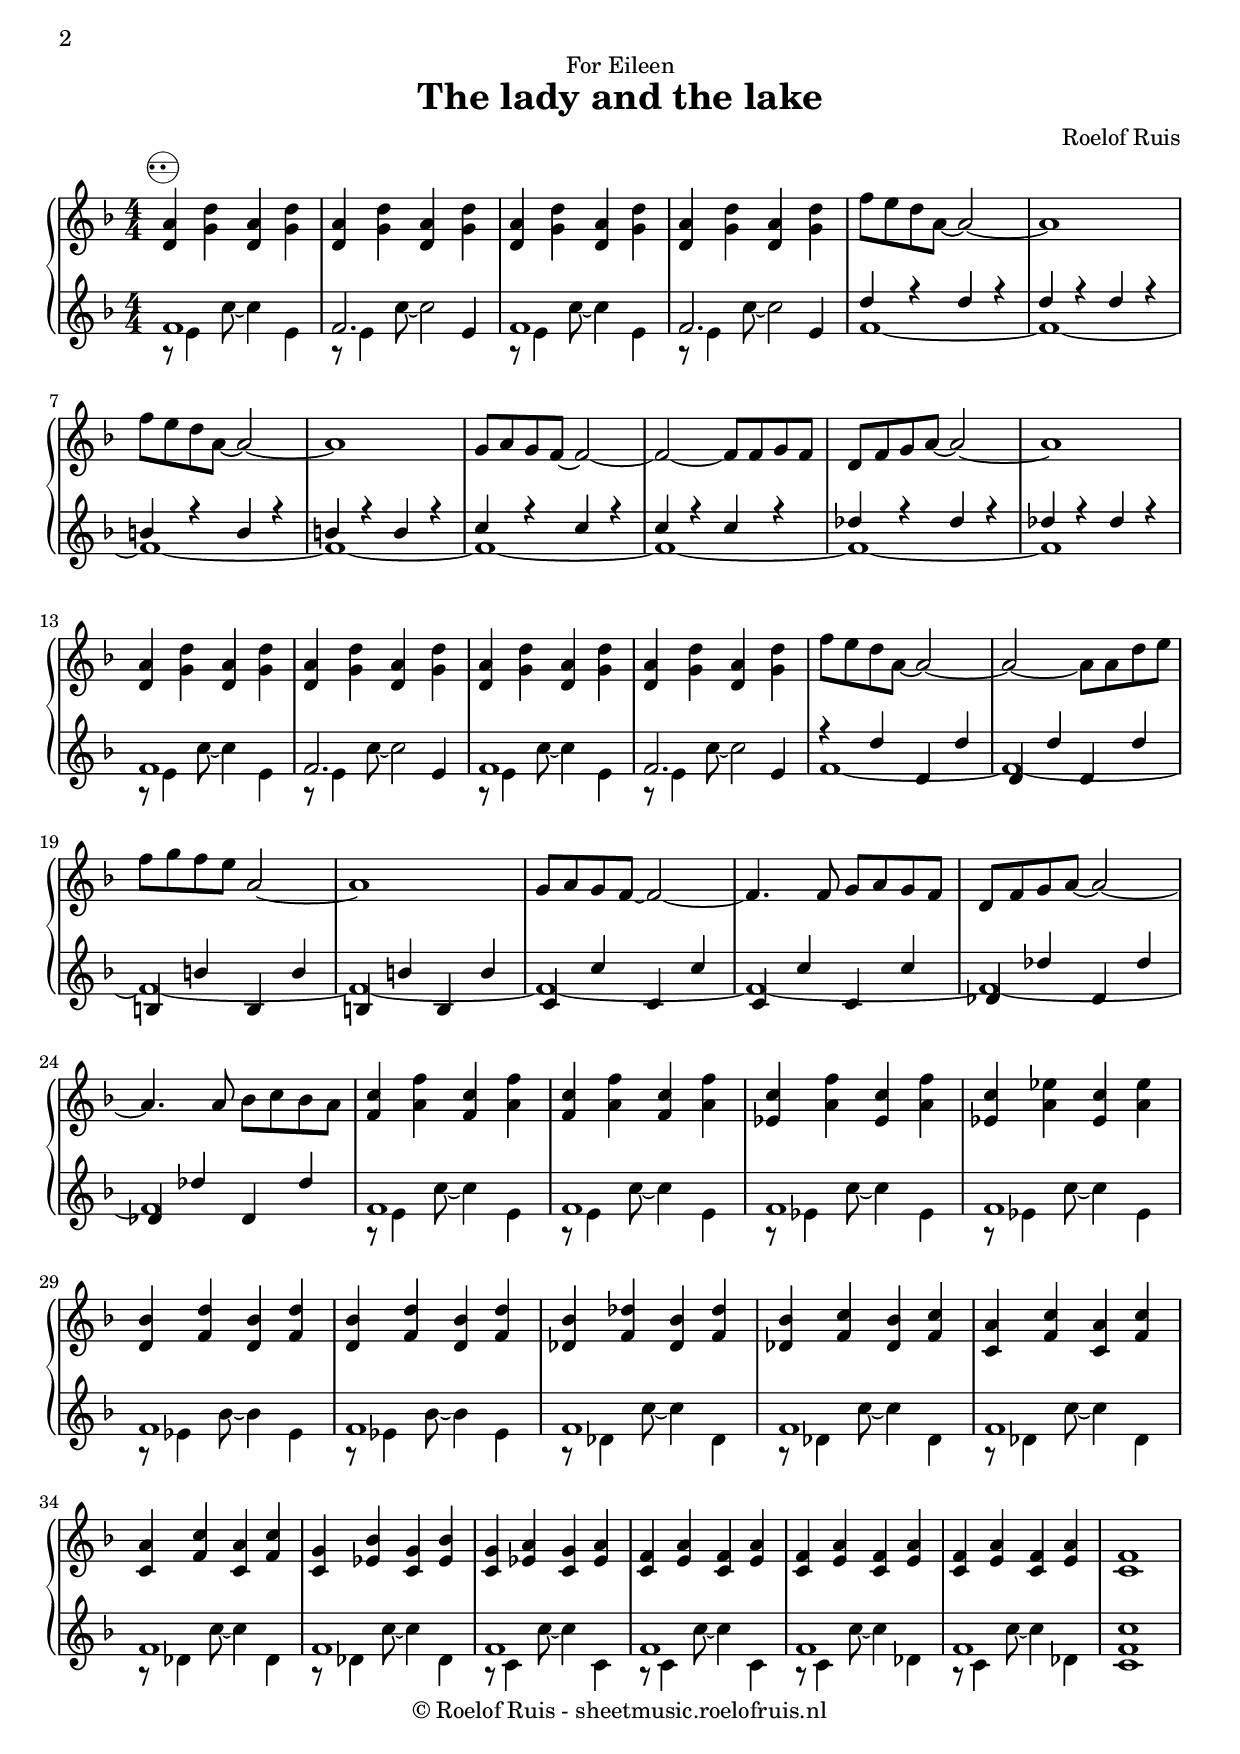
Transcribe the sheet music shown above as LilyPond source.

\version "2.20.0"

\version "2.20.0"

% ---- Bellows ----
out = ^\markup { \musicglyph #"accordion.pull" }
in = ^\markup { \musicglyph #"accordion.push" }

outsub = _\markup { \musicglyph #"accordion.pull" }
insub = _\markup { \musicglyph #"accordion.push" }

% ---- Basses ----
mj = ^\markup { \bold \magnify #0.8 { \roman M } }
mn = ^\markup { \bold \magnify #0.8 { \roman m } }
spt = ^\markup { \bold \magnify #0.8 { \roman 7 } }
vsp = ^\markup { \bold \magnify #0.8 { \roman v7 } }

bbass = _\markup {\box {\bold{BB}}}
sbass = _\markup {\box {\bold{SB}}}

% ---- Registers ----

eightva = \markup {\italic \translate #'(1.8 . 0) \raise #2 \magnify #0.8 {"8va"}}
loco    = \markup {\italic \translate #'(1.8 . 0) \raise #2 \magnify #0.8 {"loco"}}

dot = \markup {
  \musicglyph #"accordion.dot"
}

freebass = \markup {
  \musicglyph #"accordion.freebass"
}

discant = \markup {
  \musicglyph #"accordion.discant"
}

fbregz = ^\markup {
  \whiteout
  \combine
  \freebass
  \raise #0.5 \dot
}

fbrega = ^\markup {
  \whiteout
  \combine
  \freebass
  \raise #1.5 \dot
}

regz = ^\markup {
  \whiteout
  \combine
  \discant
  \raise #0.5 \dot
}

regez = ^\markup {
  \whiteout
  \combine
  \discant
    \combine
    \raise #0.5 \dot
    \eightva
}

rega = ^\markup {
  \whiteout
  \combine
  \discant
  \raise #1.5 \dot
}

regac = ^\markup {
  \whiteout
  \combine
  \discant
  \translate #'(-1 . 0) \raise #1.5 \dot
}

regzdba = ^\markup {
  \whiteout
  \combine
  \discant
  \combine
    \raise #0.5 \dot
    \combine
      \raise #1.5 \dot
      \translate #'(-1 . 0) \raise #1.5 \dot
}

regdbav = ^\markup {
  \whiteout
  \combine
  \discant
  \combine
    \raise #2.5 \dot
    \combine
      \raise #1.5 \dot
      \translate #'(-1 . 0) \raise #1.5 \dot
}

regav = ^\markup {
  \whiteout
  \combine
  \discant
  \combine
    \raise #2.5 \dot
    \raise #1.5 \dot
}

regdbaz = ^\markup {
  \whiteout
  \combine
  \discant
  \combine
    \raise #0.5 \dot
    \combine
      \raise #1.5 \dot
      \translate #'(-1 . 0) \raise #1.5 \dot
}

regdba = ^\markup {
  \whiteout
  \combine
  \discant
  \combine
    \raise #1.5 \dot
    \translate #'(-1 . 0) \raise #1.5 \dot
}

regza = ^\markup {
  \whiteout
  \combine
  \discant
  \combine
    \raise #0.5 \dot
    \raise #1.5 \dot
}

regeza = ^\markup {
  \whiteout
  \combine
  \discant
  \combine
    \raise #0.5 \dot
    \combine
      \raise #1.5 \dot
      \eightva
}

regzv = ^\markup {
  \whiteout
  \combine
  \discant
  \combine
    \raise #0.5 \dot
    \raise #2.5 \dot
}

regzav = ^\markup {
  \whiteout
  \combine
  \discant
  \combine
    \raise #2.5 \dot
    \combine
      \raise #1.5 \dot
      \raise #0.5 \dot
}

regezv = ^\markup {
  \whiteout
  \combine
  \discant
  \combine
    \raise #0.5 \dot
    \combine
      \raise #2.5 \dot
      \eightva
}

regzacv = ^\markup {
  \whiteout
  \combine
  \discant
  \combine
    \raise #2.5 \dot
    \combine
      \translate #'(-1 . 0) \raise #1.5 \dot
      \raise #0.5 \dot
}

regzacvl = ^\markup {
  \whiteout
  \combine
  \discant
  \combine
    \raise #2.5 \dot
    \combine
      \translate #'(-1 . 0) \raise #1.5 \dot
      \combine
        \raise # 0.5 \dot
        \loco
}

regzdbav = ^\markup {
  \whiteout
  \combine
  \discant
  \combine
    \raise #2.5 \dot
    \combine
      \raise #1.5 \dot
      \combine
      \translate #'(-1 . 0) \raise #1.5 \dot
      \raise #0.5 \dot
}









% ---- Other functionality ----

simile = \markup "simile"
subp = _\markup{ \italic sub \dynamic p }


options = {
  \numericTimeSignature
  \time 4/4
  \key f \major
}

staffRight = {
  \options
  \relative c'' { 
    <a d,>4\regdba <d g,> <a d,> <d g,> |
    <a d,>4 <d g,> <a d,> <d g,> |
    <a d,>4 <d g,> <a d,> <d g,> |
    <a d,>4 <d g,> <a d,> <d g,> |
    
    f8 e d a~ a2~ |
    a1 |
    f'8 e d a~ a2~ |
    a1 |
    g8 a g f~ f2~ |
    f2~ f8 f g f |
    d8 f g a~ a2~ |
    a1 |
    
    <a d,>4 <d g,> <a d,> <d g,> |
    <a d,>4 <d g,> <a d,> <d g,> |
    <a d,>4 <d g,> <a d,> <d g,> |
    <a d,>4 <d g,> <a d,> <d g,> |
    
    f8 e d a~ a2~ |
    a2~ a8 a d e |
    f g f e a,2~ |
    a1 |
    g8 a g f~ f2~ |
    f4. f8 g a g f |
    d8 f g a~ a2~ |
    a4. a8 bes c bes a |
    
    <c f,>4 <f a,> <c f,> <f a,> |
    <c f,> <f a,> <c f,> <f a,> |
    <c es,> <f a,> <c es,> <f a,> |
    <c es,> <es a,> <c es,> <es a,> |
    <bes d,> <d f,> <bes d,> <d f,> |
    <bes d,> <d f,> <bes d,> <d f,> |
    <bes des,> <des f,> <bes des,> <des f,> |
    <bes des,> <c f,> <bes des,> <c f,> |
    <a c,> <c f,> <a c,> <c f,> |
    <a c,> <c f,> <a c,> <c f,> |
    <g c,> <bes es,> <g c,> <bes es,> |
    <g c,> <a es> <g c,> <a es> |
    <f c> <a e> <f c> <a e> |
    <f c> <a e> <f c> <a e> |
    <f c> <a e> <f c> <a e> |
    <f c>1 |
    
  }
}

staffLeft = {
  \options
  \relative c' {
    << { f1 } \\ { r8 e4 c'8~ c4 e, } >> |
    << { f2. e4 } \\ { r8 e4 c'8~ c2 } >> |
    << { f,1 } \\ { r8 e4 c'8~ c4 e, } >> |
    << { f2. e4 } \\ { r8 e4 c'8~ c2 } >> |
    
    << 
       { 
         d4 r d r |
         d4 r d r |
         b r b r |
         b r b r |
         c r c r |
         c r c r |
         des r des r |
         des r des r |
       }
       \\
       { f,1~ f~ f~ f~ f~ f~ f~ f }
    >>
    
    << { f1 } \\ { r8 e4 c'8~ c4 e, } >> |
    << { f2. e4 } \\ { r8 e4 c'8~ c2 } >> |
    << { f,1 } \\ { r8 e4 c'8~ c4 e, } >> |
    << { f2. e4 } \\ { r8 e4 c'8~ c2 } >> |
    
    << 
       { 
         r4 d4 d, d' |
         d, d' d, d' |
         b, b' b, b' |
         b, b' b, b' |
         c, c' c, c' |
         c, c' c, c' |
         des, des' des, des' |
         des, des' des, des' |
       }
       \\
       { f,1~ f~ f~ f~ f~ f~ f~ f }
    >>
    
    << { f1 } \\ { r8 e4 c'8~ c4 e, } >> |
    << { f1 } \\ { r8 e4 c'8~ c4 e, } >> |
    << { f1 } \\ { r8 es4 c'8~ c4 es, } >> |
    << { f1 } \\ { r8 es4 c'8~ c4 es, } >> |
    << { f1 } \\ { r8 es4 bes'8~ bes4 es, } >> |
    << { f1 } \\ { r8 es4 bes'8~ bes4 es, } >> |
    << { f1 } \\ { r8 des4 c'8~ c4 des, } >> |
    << { f1 } \\ { r8 des4 c'8~ c4 des, } >> |
    << { f1 } \\ { r8 des4 c'8~ c4 des, } >> |
    << { f1 } \\ { r8 des4 c'8~ c4 des, } >> |
    << { f1 } \\ { r8 des4 c'8~ c4 des, } >> |
    << { f1 } \\ { r8 c4 c'8~ c4 c, } >> |
    << { f1 } \\ { r8 c4 c'8~ c4 c, } >> |
    << { f1 } \\ { r8 c4 c'8~ c4 des, } >> |
    << { f1 } \\ { r8 c4 c'8~ c4 des, } >> |
    <c' f, c>1
    
  }
}

dynamics = \new Dynamics {
  
}

\book {
  
  \header {
    title = "The lady and the lake"
    composer = "Roelof Ruis"
    dedication = "For Eileen"
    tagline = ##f
    instrumentName = "Accordion solo"
    year = "2022"
    description = "The start of Spring. A young lady arrives at a small lake and decides to take short swim.\nWritten to practice composing by story."
    info = "For Free Bass - Difficulty: Hard"
    permission = "Licensed under the Creative Commons Attribution-NoDerivatives 4.0 International License."
    projecturl = "https://github.com/RoelofRuis/free-sheets"
    version = "March 2022"
  }

  \paper {
    %max-systems-per-page = 5
    %min-systems-per-page = 5
    indent = 0.0
    %ragged-last-bottom = ##f
    print-all-headers = ##t
    
    bookTitleMarkup = \markup {
      \column {
        \vspace #2
        \fill-line { \fontsize #2 \fromproperty #'header:dedication }
        \vspace #1
        \fill-line { \fontsize #8 \fromproperty #'header:title }
        \vspace #2
        \fill-line { \fontsize #6 \italic \fromproperty #'header:composer }
        \vspace #.5
        \fill-line { \fontsize #2 \fromproperty #'header:year }
        \vspace #3
        \fill-line { \fontsize #4 \fromproperty #'header:instrumentName }
        \vspace #10
        \override #'(line-width . 55)
        \fontsize #1
        \justify-field #'header:description
        \vspace #1
        \fontsize #1
        \justify-field #'header:info
        \vspace #4
        \override #'(line-width . 55)
        \fontsize #1
        \justify-field #'header:permission
        \vspace #1
        \vspace #14
        \justify { \char ##x00A9 Roelof Ruis \concat { " - Version " \fromproperty #'header:version } }
        \typewriter { \fromproperty #'header:projecturl }
      }
    }
    
    oddFooterMarkup = \markup {
      \fill-line {
        \center-column {
          \on-the-fly #part-first-page ""
          \on-the-fly #not-first-page \line { \char ##x00A9 Roelof Ruis - sheetmusic.roelofruis.nl }
        }
      }
    }  
  }

  \score {
    \header {
      breakbefore = ##t
    }

    \new PianoStaff <<
      \new Staff = "right" \with {midiInstrument = "bright acoustic"} \staffRight
      \dynamics
      \new Staff = "left" \with {midiInstrument = "bright acoustic"} \staffLeft
    >>

    \layout {}
    
    \midi {}
  }
}
